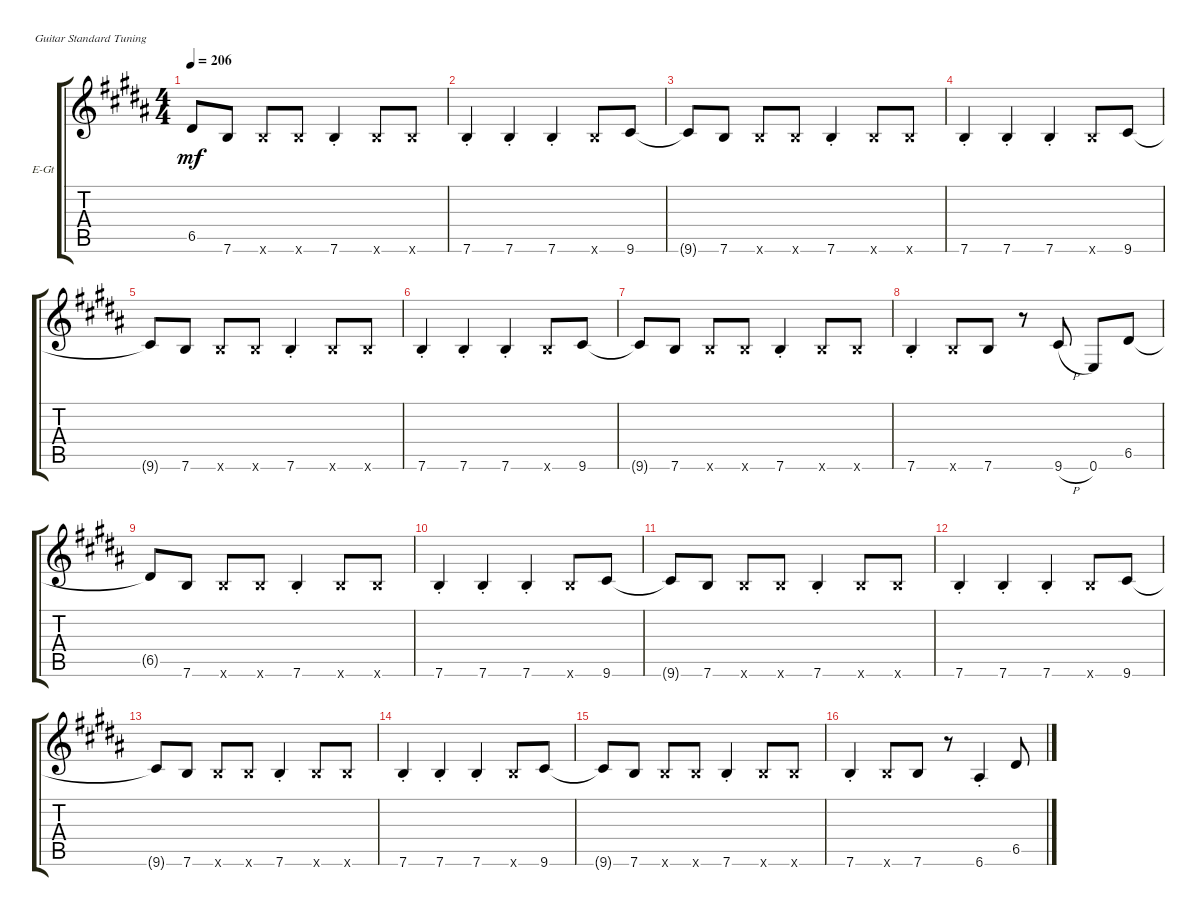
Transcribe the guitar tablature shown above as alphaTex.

\defaultSystemsLayout 4
\bracketExtendMode groupsimilarinstruments
\firstSystemTrackNameOrientation horizontal
\otherSystemsTrackNameOrientation horizontal
\track ("Guitar 1" "E-Gt") {instrument distortionguitar}
\staff {score tabs}
\tuning (E4 B3 G3 D3 A2 E2)
\ts (4 4)
\tempo 206
\clef g2
\ks b
6.5{t}.8{dy mf} 7.6.8 7.6{x}.8 7.6{x}.8 7.6{st}.4 7.6{x}.8 7.6{x}.8 |
7.6{st}.4 7.6{st}.4 7.6{st}.4 7.6{x}.8 9.6.8 |
9.6{t}.8 7.6.8 7.6{x}.8 7.6{x}.8 7.6{st}.4 7.6{x}.8 7.6{x}.8 |
7.6{st}.4 7.6{st}.4 7.6{st}.4 7.6{x}.8 9.6.8 |
9.6{t}.8 7.6.8 7.6{x}.8 7.6{x}.8 7.6{st}.4 7.6{x}.8 7.6{x}.8 |
7.6{st}.4 7.6{st}.4 7.6{st}.4 7.6{x}.8 9.6.8 |
9.6{t}.8 7.6.8 7.6{x}.8 7.6{x}.8 7.6{st}.4 7.6{x}.8 7.6{x}.8 |
7.6{st}.4 7.6{x}.8 7.6.8 r.8 9.6{h}.8 0.6.8 6.5.8 |
6.5{t}.8 7.6.8 7.6{x}.8 7.6{x}.8 7.6{st}.4 7.6{x}.8 7.6{x}.8 |
7.6{st}.4 7.6{st}.4 7.6{st}.4 7.6{x}.8 9.6.8 |
9.6{t}.8 7.6.8 7.6{x}.8 7.6{x}.8 7.6{st}.4 7.6{x}.8 7.6{x}.8 |
7.6{st}.4 7.6{st}.4 7.6{st}.4 7.6{x}.8 9.6.8 |
9.6{t}.8 7.6.8 7.6{x}.8 7.6{x}.8 7.6{st}.4 7.6{x}.8 7.6{x}.8 |
7.6{st}.4 7.6{st}.4 7.6{st}.4 7.6{x}.8 9.6.8 |
9.6{t}.8 7.6.8 7.6{x}.8 7.6{x}.8 7.6{st}.4 7.6{x}.8 7.6{x}.8 |
7.6{st}.4 7.6{x}.8 7.6.8 r.8 6.6{st}.4 6.5.8
